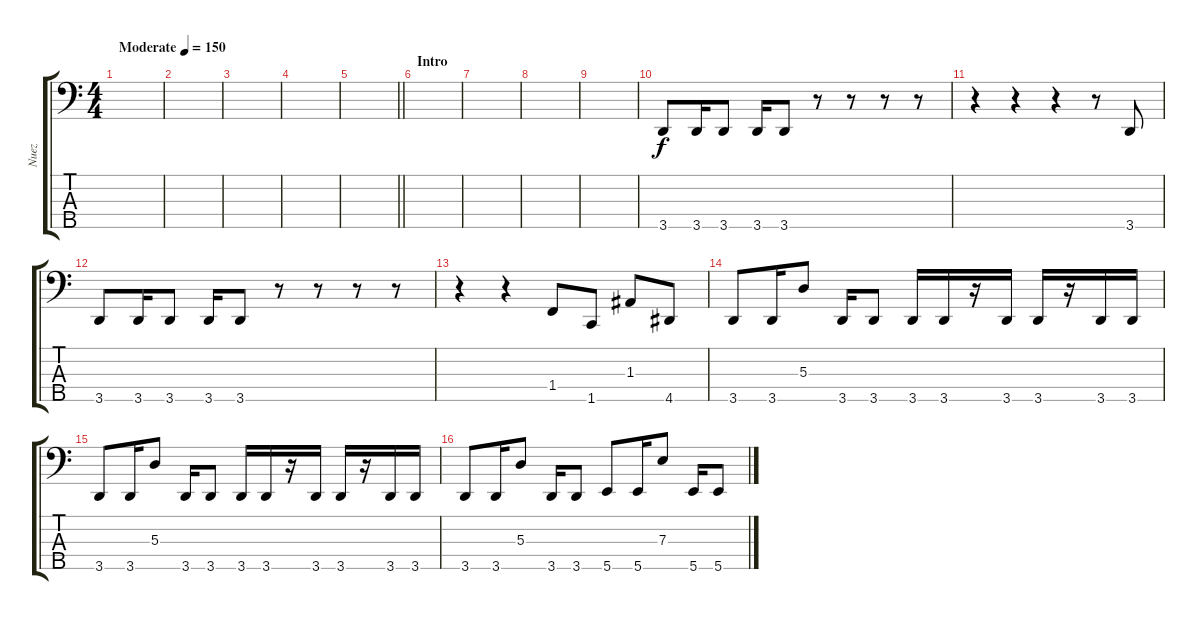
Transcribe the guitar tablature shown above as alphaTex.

\track ("Nuez" "Nuez") {instrument electricbassfinger}
\staff {score tabs}
\tuning (G2 D2 A1 E1 B0) {hide}
\ts (4 4)
\tempo (150 "Moderate")
\clef f4
\ks c
|
|
|
|
\barLineRight lightlight
|
\section ("" "Intro")
|
|
|
|
3.5.8 3.5.16 3.5.8 3.5.16 3.5.8 r.8 r.8 r.8 r.8 |
r.4 r.4 r.4 r.8 3.5.8 |
3.5.8 3.5.16 3.5.8 3.5.16 3.5.8 r.8 r.8 r.8 r.8 |
r.4 r.4 1.4.8 1.5.8 1.3.8 4.5.8 |
3.5.8 3.5.16 5.3.8 3.5.16 3.5.8 3.5.16 3.5.16 r.16 3.5.16 3.5.16 r.16 3.5.16 3.5.16 |
3.5.8 3.5.16 5.3.8 3.5.16 3.5.8 3.5.16 3.5.16 r.16 3.5.16 3.5.16 r.16 3.5.16 3.5.16 |
3.5.8 3.5.16 5.3.8 3.5.16 3.5.8 5.5.8 5.5.16 7.3.8 5.5.16 5.5.8
